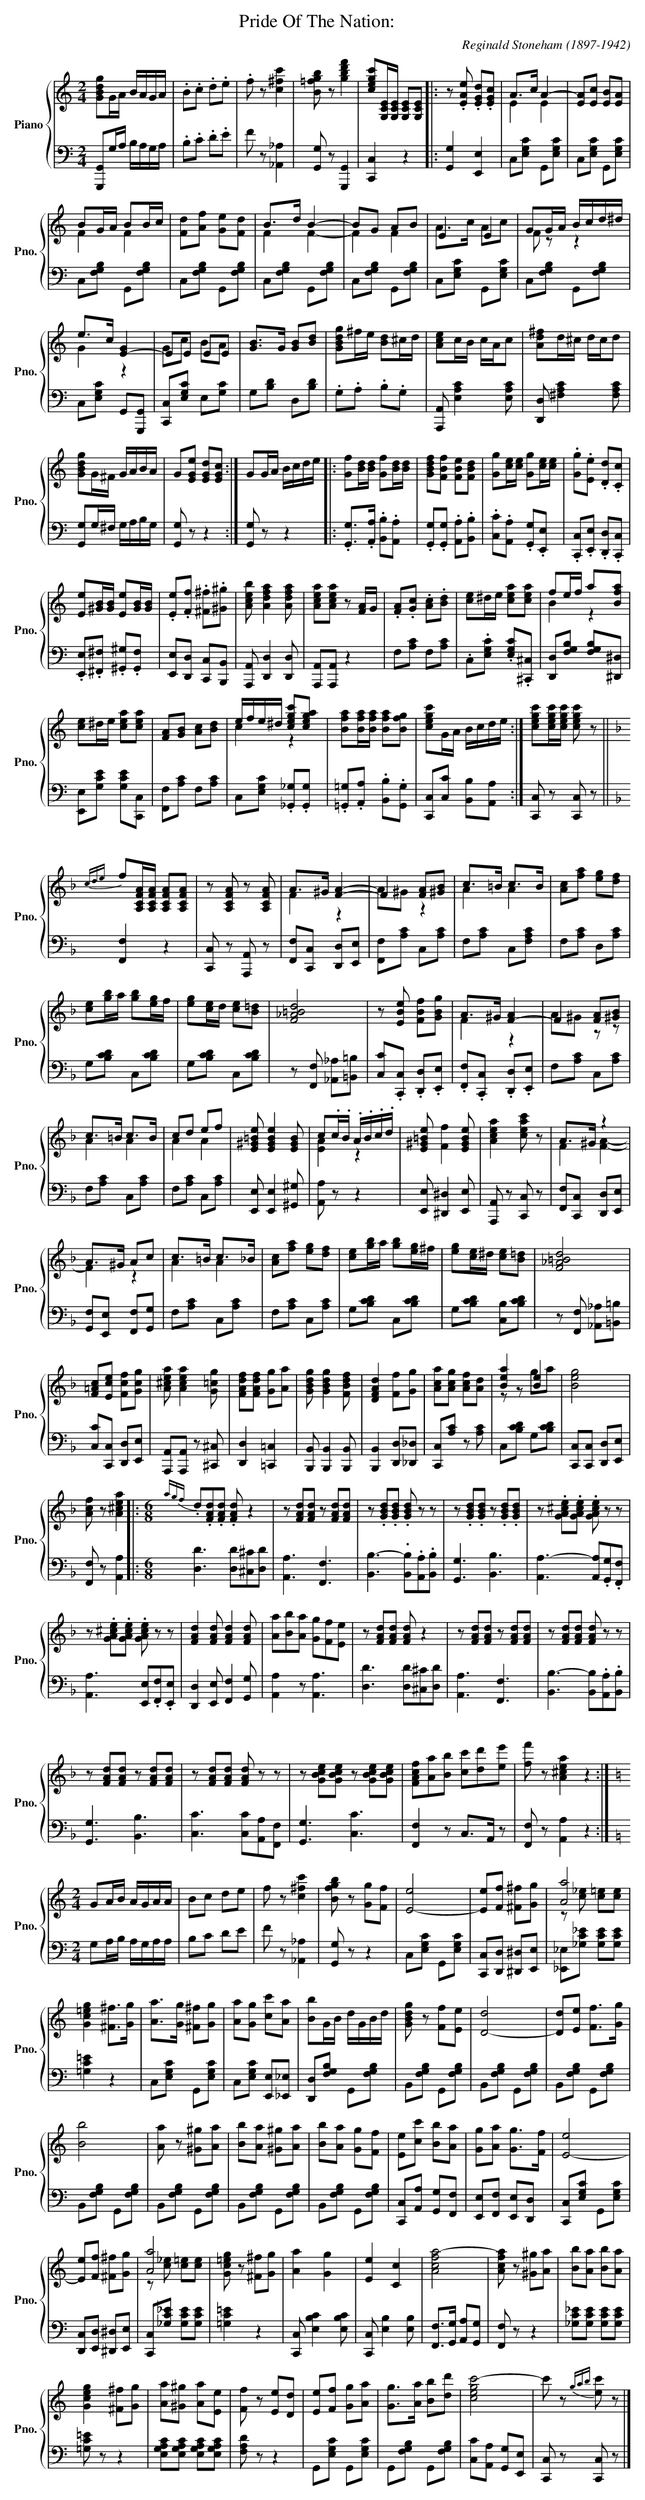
X:1
T:Pride Of The Nation:
C:Reginald Stoneham (1897-1942)
%%score { ( 1 3 ) | 2 }
L:1/8
M:2/4
K:C
V:1 treble nm="Piano" snm="Pno."
V:3 treble
V:2 bass
V:1
[GBdg]G/A/ B/A/G/A/ | .B.c .d.e | .f z [c^fc']2 | [B=fgb] z [gbd'f']2 |
[cegc'][G,CE]/[G,CE]/ [G,CE][G,CE] |: z .[EAe] .[EGd].[EGc] | A>c A2- | [EA][Ec] [EB][EA] |$
BG/A/ BB/c/ | [Fd][Af] [Ge][Fd] | B>d B2- | BG AB | E2 E2 | GG/A/ B/c/d/^d/ |$ e>c [E-G]2 |
EE EE | [GB]>G [GB][Bd] | [GBdg]^f/e/ [Bd]^c/d/ | [Ace]c/B/ c/A/c | [Ad^f]d/^c/ d/c/d |$
[GBdg]G/^F/ G/A/B/A/ | G[EGe] [EGd][EGc] :| GG/A/ B/c/d/e/ |: [Gf][Bd]/[Bd]/ [Gf][Bd]/[Bd]/ |
[GBdf][FBf] [FBe][FBd] | [Gg][ce]/[ce]/ [Gg][ce]/[ce]/ | .[Gg].[Ee] .[Dd].[Cc] |$
[Ee][^GB]/[GB]/ [Ee][GB]/[GB]/ | .[Ee].[Ff] .[^F^f].[^G^g] | [Aceb] [Adfa]2 [Adfa] |
[Acea][Acea] z [FA]/G/ | .[FA].[Gc] .[Ac].[Bd] | [ce]^d/e/ [cea][cea] | fe/f/ a[Bfa] |$
[ce]^d/e/ [cea][cea] | [FA][GB] [Ac][Bd] | e/f/e/^d/ [cegc'][cega] |
[Bfa][Bfa]/[Bfa]/ [Bfa][Bfg] | [cegc']G/A/ B/c/d/e/ :| [cegc'][cegc']/[cegc']/ [cegc'] z ||$
[K:F]{cde} f[A,CFA]/[A,CFA]/ [A,CFA][A,CFA] | z [A,CFA] z [A,CFA] | A>^G [FA]2- | F2 [FA][^GB] |
c>=B c>B | [Ac][fa] [eg][df] |$ [ce][gb]/a/ [gb][eg]/f/ | [eg][ce]/d/ [ce][B=d] | [F_A=Bd]4 |
z [EBe] [FBf][GBg] | A>^G [F-A]2 | F2 [FA][^GB] |$ c>=B c>B | cd ef | [E^G=Be] [EGBe]2 [EGB] |
c.c/.B/ .A/.B/.c/.d/ | [E^G=Be] [Ff]2 [EGBe] | [Acea]2 [ceac'] z | A>^G z2 |$ A>^G Ac |
c>=B c>_B | [Ac][fa] [eg][df] | [ce][gb]/a/ [gb][eg]/^f/ | [eg][ce]/^d/ [ce][B=d] | [F_A=Bd]4 |$
[F=Ac][Ece] [Fcf][Gcg] | [A^cea] [Acea]2 [G=cg] | [FAdf][FAdf] [Gg][Aa] | [GBdg] [GBdg]2 [FBdf] |
[DFAd]2 [Ff][Gg] | [Aca][Acg] [Acf][Ad] | [Bea]2 [Be]2 | [Beg]4 |$ [Acf] z [A^cea]2 |:
[M:6/8]{agf} .d.[FAd].[FAd] .[FAd] z2 | z [FAd][FAd] z [FAd][FAd] | z .[GBd].[GBd] .[GBd] z z |
z .[GBd].[GBd] z .[GBd].[GBd] | z .[GA^ce].[GAce] .[GAce] z z |$ z .[GA^ce].[GAce] .[GAce] z z |
[FAd]2 [FAd] [FAd]2 [FAd] | [Aa][Bb][Aa] [Gg][Ff][Ee] | z [FAd][FAd] [FAd] z2 |
z [FAd][FAd] z [FAd][FAd] | z [FAd][FAd] [FAd] z z |$ z [FAd][FAd] z [FAd][FAd] |
z [FAd][FAd] [FAd] z z | z [GBce][GBce] z [GBce][GBce] | [FAcf][Aa][Bb] [cc'][dd'][ee'] |
[ff'] z [A^cea]2 z2 :|$[K:C][M:2/4] GA/B/ A/G/A/A/ | Bc de | f z [c^fc']2 | [Bfgb] z [Gg][Ff] |
[E-e]4 | [Ee][Ff] [^F^f][Gg] | [Aa]4 |$ [Gc=eg]2 [^F^f]>[Gg] | [Aa]>[Gg] [^F^f][Gg] |
[Aa][Gg] [cc'][Aa] | [Bb]G/B/ d/G/B/d/ | [GBdg] z [Ff][Ee] | [D-d]4 | [Dd][Ee] [Ff]>[Gg] |$
[Bb]4 | [Aa] z [^G^g][Aa] | [Bb][Aa] [^G^g][Aa] | [Bb][Aa] [Gg][Ff] | [Ee][cc'] [Bb][Aa] |
[Gg][Aa] [Gg]>[Ff] | [E-e]4 |$ [Ee][Ff] [^F^f][Gg] | [Aa]4 | [Gc=eg] z [^F^f][Gg] | [Aa]2 [Gg]2 |
[Ee]2 [Cc]2 | [Acfa-]4 | [Acfa] z [^G^g][Aa] | [Bb][Aa] [Bb][Aa] |$ [Gceg]2 [^F^f][Gg] |
[Aa][^G^g] [Aa][Ee] | [Ff] z [Ee][Dd] | [Ee][Ff] [Gg][Aa] | [Gg]>[Aa] [Bb][dd'] | [cegc'-]4 |
c' z{gab} [ec'] z |]
V:2
[G,,,G,,]G,/A,/ B,/A,/G,/A,/ | .B,.C .D.E | F z [_A,,_A,]2 | [G,,G,] z [G,,,G,,]2 | [C,,C,]2 z2 |:
[G,,G,]2 [E,,E,]2 | C,[E,G,C] G,,[E,G,C] | C,[E,G,C] G,,[E,G,C] |$ C,[F,G,B,] G,,[F,G,B,] |
C,[F,G,B,] G,,[F,G,B,] | C,[F,G,B,] G,,[F,G,B,] | C,[F,G,B,] G,,[F,G,B,] | C,[E,G,C] G,,[E,G,C] |
C,[F,G,B,] G,,[F,G,B,] |$ C,[E,G,C] G,,[G,,,G,,] | [C,,C,][E,G,C] E,[G,C] | G,[B,D] D,[B,D] |
.G,.A, .B,.G, | [A,,,A,,] [E,A,C]2 [E,A,C] | [D,,D,] [^F,A,C]2 [F,A,C] |$
[G,,G,]G,/^F,/ G,/A,/B,/G,/ | [G,,G,] z z2 :| [G,,G,] z z2 |: .[G,,G,]>.[A,,A,] .[B,,B,].[A,,A,] |
.[G,,G,].[G,,G,] .[A,,A,].[B,,B,] | .[C,C].[A,,A,] .[G,,G,].[E,,E,] |
.[C,,C,].[E,,E,] .[D,,D,].[C,,C,] |$ .[E,,E,].[^F,,^F,] .[^G,,^G,].[G,,F,] |
[E,,E,][D,,D,] [C,,C,][B,,,B,,] | [A,,,A,,] [D,,D,]2 [D,,D,] | [A,,,A,,][A,,,A,,] z2 |
F,[A,C] F,[A,C] | .C,.[E,G,C] .[E,G,C].[^C,,^C,] | [D,,D,][F,G,B,] [F,G,B,][^D,,^D,] |$
[E,,E,][G,CE] [G,CE][C,,C,] | [F,,F,][A,C] F,[A,C] | C,[E,G,C] .[_G,,_G,].[G,,G,] |
.[=G,,=G,].[A,,A,] .[B,,B,].[G,,G,] | [C,,C,][C,C] [B,,B,][A,,A,] :| [C,,C,] z [C,,C,] z ||$
[K:F] [F,,F,]2 z2 | [C,,C,] z [A,,,A,,] z | [F,,F,][C,,C,] [D,,D,][E,,E,] | [F,,F,][A,C] C,[A,C] |
F,[A,C] C,[F,A,C] | F,[A,C] D,[A,C] |$ G,[B,CD] C,[B,CD] | G,[B,CD] C,[B,CD] |
z [F,,F,] [_A,,_A,][=B,,=B,] | [C,C].[C,,C,] .[D,,D,].[E,,E,] |
.[F,,F,].[C,,C,] .[D,,D,].[E,,E,] | F,[A,C] C,[A,C] |$ F,[A,C] C,[A,C] | F,[A,C] C,[A,C] |
[E,,E,] [E,,E,]2 [^G,,^G,] | [A,,A,] z z2 | [E,,E,] [^D,,^D,]2 [E,,E,] | [A,,,A,,] z [C,,C,] z |
[F,,F,][C,,C,] [D,,D,][E,,E,] |$ [G,,F,][E,,E,] [F,,F,][G,,G,] | F,[A,C] C,[A,C] |
F,[A,C] C,[A,C] | G,[B,CD] C,[B,CD] | G,[B,CD] [C,B,][B,CD] | z [F,,F,] [_A,,_A,][=B,,=B,] |$
[C,C][C,,C,] [D,,D,][E,,E,] | [A,,,A,,][A,,,A,,] z [^C,,^C,] | [D,,D,]2 [=C,,=C,]2 |
[B,,,B,,] [B,,,B,,]2 [B,,,B,,] | [B,,,B,,]2 [D,,D,][_D,,_D,] | [C,,C,][A,C] z [A,C] |
C,[B,CD] G,[B,CD] | [C,,C,][C,,C,] [D,,D,][E,,E,] |$ [F,,F,] z [A,,A,]2 |:
[M:6/8] [D,D]3 [D,D][^C,^C][D,D] | [A,,A,]3 [F,,F,]3 | [B,,B,-]3 .[B,,B,].[A,,A,].[B,,B,] |
[G,,G,]3 [B,,B,]3 | [A,,A,-]3 [A,,A,].[G,,G,].[F,,F,] |$ [A,,A,-]3 [E,,E,].[F,,F,].[E,,E,] |
[D,,D,]2 [E,,E,] [F,,F,]2 [G,,G,] | [A,,A,]2 z [A,,A,]3 | [D,D]3 [D,D][^C,^C][D,D] |
[A,,A,]3 [F,,F,]3 | [B,,B,-]3 [B,,B,].[A,,A,].[B,,B,] |$ [G,,G,]3 [B,,B,]3 |
[C,C]3 [C,C][A,,A,][F,,F,] | [G,,G,]3 [C,C]3 | [F,,F,]2 z C,>A,, z | [F,,F,] z [A,,A,]2 z2 :|$
[K:C][M:2/4] G,A,/B,/ A,/G,/A,/A,/ | B,C DE | F z [_A,,_A,]2 | [G,,G,] z z2 |
C,[E,G,C] G,,[E,G,C] | [C,,C,][D,,D,] [^D,,^D,][E,,E,] | [_E,,_E,][_G,C_E] [G,CE][G,CE] |$
[=G,C=E]2 z2 | C,[E,G,C] G,,[E,G,C] | C,[E,G,C] [E,,E,][_E,,_E,] | [D,,D,][F,G,B,] G,,[F,G,B,] |
B,,[F,G,B,] G,,[F,G,B,] | B,,[F,G,B,] G,,[F,G,B,] | B,,[F,G,B,] G,,[F,G,B,] |$
B,,[F,G,B,] G,,[F,G,B,] | B,,[F,G,B,] G,,[F,G,B,] | B,,[F,G,B,] G,,[F,G,B,] |
B,,[F,G,B,] G,,[F,G,B,] | [C,,C,][A,,A,] [G,,G,][F,,F,] | [E,,E,][F,,F,] [E,,E,][D,,D,] |
[C,,C,][E,G,C] G,,[E,G,C] |$ [D,,C,][E,,D,] [^D,,^D,][E,,E,] | [C,,C,][_G,C_E] [G,CE][G,CE] |
[=G,C=E]2 z2 | [C,,C,] [E,B,C]2 [E,B,C] | [C,,C,] [E,B,]2 [E,B,] |
[F,,F,]>[G,,G,] [A,,A,][G,,G,] | [F,,F,] z z2 | [_G,C_E][G,CE] [G,CE][G,CE] |$ [=G,C=E] z z2 |
[E,G,A,C][E,G,A,C] [E,G,A,C][E,G,A,C] | [F,A,D] z z2 | G,,[E,G,C] G,,[E,G,C] |
G,,[F,G,B,] G,,[F,G,B,] | [C,C][A,,A,] [G,,G,][E,,E,] | [C,,C,] z [C,,C,] z |]
V:3
x4 | x4 | x4 | x4 | x4 |: x4 | E2 E2 | x4 |$ F2 F2 | x4 | F2 F2- | F2 F2 | A>c Ac | F z z2 |$
G2 z2 | Gc BA | x4 | x4 | x4 | x4 |$ x4 | x4 :| x4 |: x4 | x4 | x4 | x4 |$ x4 | x4 | x4 | x4 |
x4 | x4 | B2 z2 |$ x4 | x4 | c2 z2 | x4 | x4 :| x4 ||$[K:F] x4 | x4 | F2 z2 | A^G z2 | A2 A2 |
x4 |$ x4 | x4 | x4 | x4 | F2 z2 | A^G z z |$ A2 A2 | A2 A2 | x4 | [EA]2 z2 | x4 | x4 |
F2 [FA]2- |$ F2 z2 | A2 A2 | x4 | x4 | x4 | x4 |$ x4 | x4 | x4 | x4 | x4 | x4 | z z ga | x4 |$
x4 |:[M:6/8] x6 | x6 | x6 | x6 | x6 |$ x6 | x6 | x6 | x6 | x6 | x6 |$ x6 | x6 | x6 | x6 | x6 :|$
[K:C][M:2/4] x4 | x4 | x4 | x4 | x4 | x4 | z [c_e] [c=e][ce] |$ x4 | x4 | x4 | x4 | x4 | x4 | x4 |$
x4 | x4 | x4 | x4 | x4 | x4 | x4 |$ x4 | z [c_e] [c=e][ce] | x4 | x4 | x4 | x4 | x4 | x4 |$ x4 |
x4 | x4 | x4 | x4 | x4 | x4 |]
